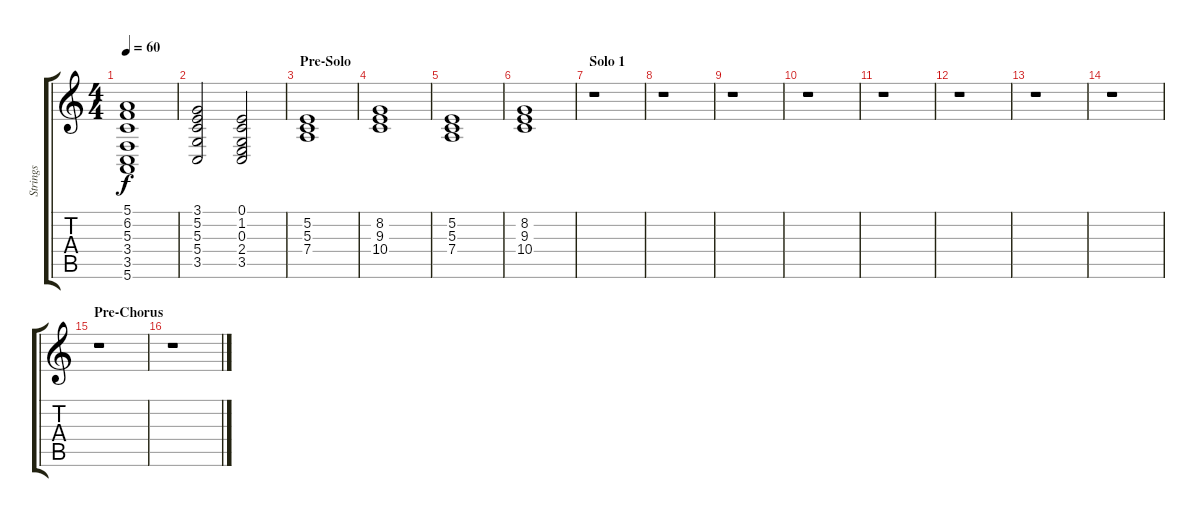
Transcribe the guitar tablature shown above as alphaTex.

\track ("Strings" "Strings") {instrument stringensemble2}
\staff {score tabs}
\tuning (E4 B3 G3 D3 A2 E2) {hide}
\ts (4 4)
\tempo 60
\clef g2
\ks c
(5.1 6.2 5.3 3.4 3.5 5.6).1{dy f} |
(3.1 5.2 5.3 5.4 3.5).2 (0.1 1.2 0.3 2.4 3.5).2 |
\section ("" "Pre-Solo")
(5.2 5.3 7.4).1 |
(8.2 9.3 10.4).1 |
(5.2 5.3 7.4).1 |
(8.2 9.3 10.4).1 |
\section ("" "Solo 1 ")
r.1 |
r.1 |
r.1 |
r.1 |
r.1 |
r.1 |
r.1 |
r.1 |
\section ("" "Pre-Chorus")
r.1 |
r.1
